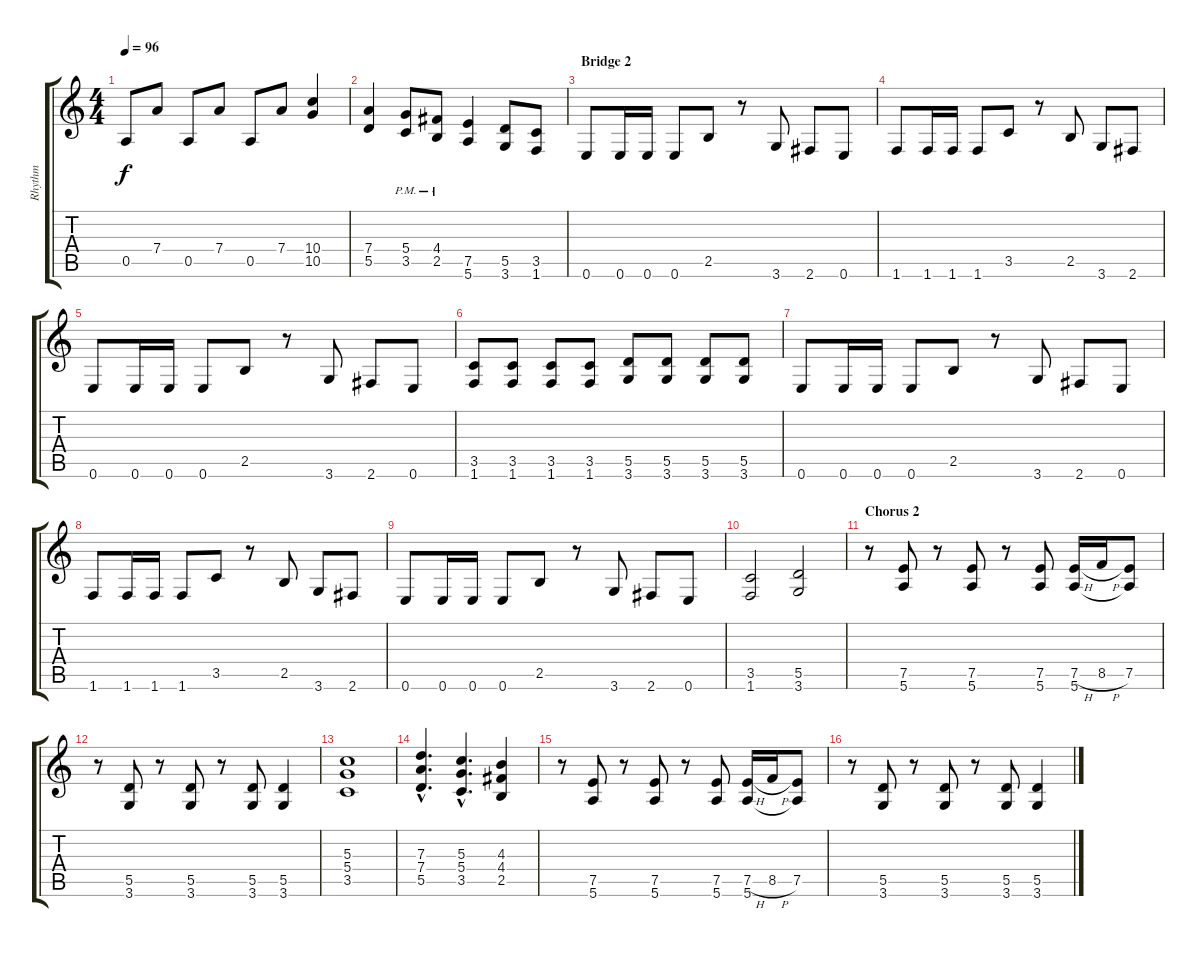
\track ("Rhythm" "Rhythm") {instrument distortionguitar}
\staff {score tabs}
\tuning (E4 B3 G3 D3 A2 E2) {hide}
\ts (4 4)
\tempo 96
\clef g2
\ks c
0.5.8{dy f} 7.4.8 0.5.8 7.4.8 0.5.8 7.4.8 (10.4 10.5).4 |
(7.4 5.5).4 (5.4{pm} 3.5{pm}).8 (4.4{pm} 2.5{pm}).8 (7.5 5.6).4 (5.5 3.6).8 (3.5 1.6).8 |
\section ("" "Bridge 2")
0.6.8 0.6.16 0.6.16 0.6.8 2.5.8 r.8 3.6.8 2.6.8 0.6.8 |
1.6.8 1.6.16 1.6.16 1.6.8 3.5.8 r.8 2.5.8 3.6.8 2.6.8 |
0.6.8 0.6.16 0.6.16 0.6.8 2.5.8 r.8 3.6.8 2.6.8 0.6.8 |
(3.5 1.6).8{balance 4} (3.5 1.6).8{balance 12} (3.5 1.6).8{balance 4} (3.5 1.6).8{balance 12} (5.5 3.6).8{balance 4} (5.5 3.6).8{balance 12} (5.5 3.6).8{balance 4} (5.5 3.6).8{balance 12} |
0.6.8{balance 8} 0.6.16 0.6.16 0.6.8 2.5.8 r.8 3.6.8 2.6.8 0.6.8 |
1.6.8 1.6.16 1.6.16 1.6.8 3.5.8 r.8 2.5.8 3.6.8 2.6.8 |
0.6.8 0.6.16 0.6.16 0.6.8 2.5.8 r.8 3.6.8 2.6.8 0.6.8 |
(3.5 1.6).2 (5.5 3.6).2 |
\section ("" "Chorus 2")
r.8 (7.5 5.6).8 r.8 (7.5 5.6).8 r.8 (7.5 5.6).8 (7.5{h} 5.6).16 8.5{h}.16 (7.5 5.6{t}).8 |
r.8 (5.5 3.6).8 r.8 (5.5 3.6).8 r.8 (5.5 3.6).8 (5.5 3.6).4 |
(5.3 5.4 3.5).1 |
(7.3{hac} 7.4{hac} 5.5{hac}).4{d} (5.3{hac} 5.4{hac} 3.5{hac}).4{d} (4.3 4.4 2.5).4 |
r.8 (7.5 5.6).8 r.8 (7.5 5.6).8 r.8 (7.5 5.6).8 (7.5{h} 5.6).16 8.5{h}.16 (7.5 5.6{t}).8 |
r.8 (5.5 3.6).8 r.8 (5.5 3.6).8 r.8 (5.5 3.6).8 (5.5 3.6).4
